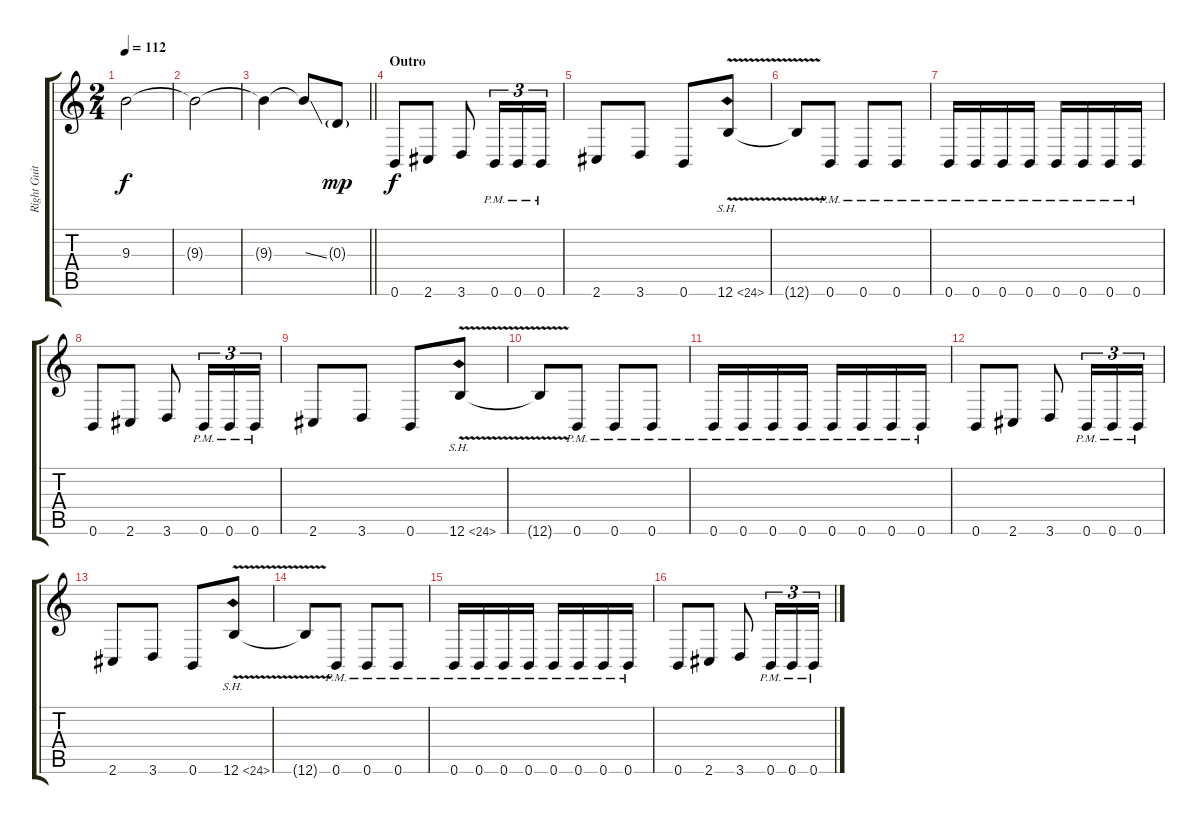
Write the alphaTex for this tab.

\track ("Right Guitar" "Right Guit") {instrument distortionguitar}
\staff {score tabs}
\tuning (B3 Gb3 D3 A2 E2 B1) {hide}
\ts (2 4)
\tempo 112
\clef g2
\ks c
9.3{t}.2{dy f} |
9.3{t}.2 |
\barLineRight lightlight
9.3{t}.4 9.3{ss t}.8 0.3{g}.8{dy mp} |
\section ("" "Outro")
0.6.8{dy f} 2.6.8 3.6.8 0.6{pm}.16{tu (3 2)} 0.6{pm}.16{tu (3 2)} 0.6{pm}.16{tu (3 2)} |
2.6.8 3.6.8 0.6.8 12.6{sh 12 v}.8 |
12.6{t}.8 0.6{pm}.8 0.6{pm}.8 0.6{pm}.8 |
0.6{pm}.16 0.6{pm}.16 0.6{pm}.16 0.6{pm}.16 0.6{pm}.16 0.6{pm}.16 0.6{pm}.16 0.6{pm}.16 |
0.6.8 2.6.8 3.6.8 0.6{pm}.16{tu (3 2)} 0.6{pm}.16{tu (3 2)} 0.6{pm}.16{tu (3 2)} |
2.6.8 3.6.8 0.6.8 12.6{sh 12 v}.8 |
12.6{t}.8 0.6{pm}.8 0.6{pm}.8 0.6{pm}.8 |
0.6{pm}.16 0.6{pm}.16 0.6{pm}.16 0.6{pm}.16 0.6{pm}.16 0.6{pm}.16 0.6{pm}.16 0.6{pm}.16 |
0.6.8 2.6.8 3.6.8 0.6{pm}.16{tu (3 2)} 0.6{pm}.16{tu (3 2)} 0.6{pm}.16{tu (3 2)} |
2.6.8 3.6.8 0.6.8 12.6{sh 12 v}.8 |
12.6{t}.8 0.6{pm}.8 0.6{pm}.8 0.6{pm}.8 |
0.6{pm}.16 0.6{pm}.16 0.6{pm}.16 0.6{pm}.16 0.6{pm}.16 0.6{pm}.16 0.6{pm}.16 0.6{pm}.16 |
0.6.8 2.6.8 3.6.8 0.6{pm}.16{tu (3 2)} 0.6{pm}.16{tu (3 2)} 0.6{pm}.16{tu (3 2)}
